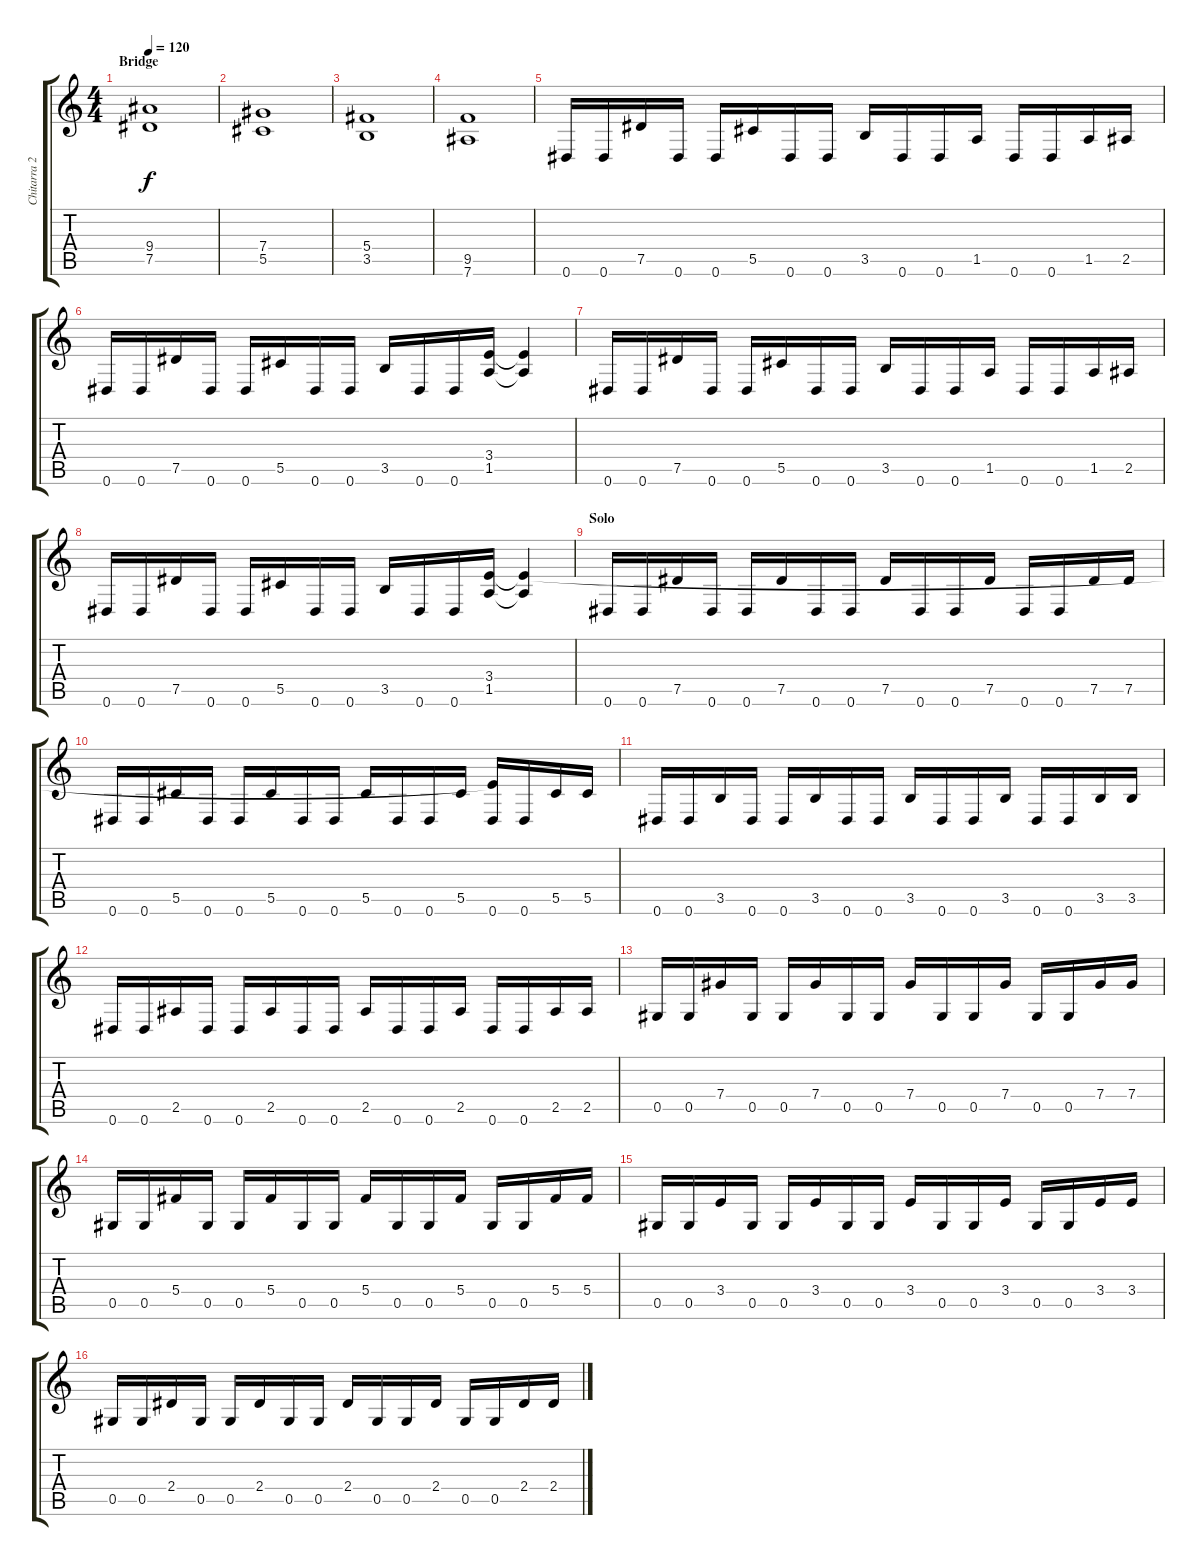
\track ("Chitarra 2 Oct" "Chitarra 2") {instrument overdrivenguitar}
\staff {score tabs}
\tuning (Eb4 Bb3 Gb3 Db3 Ab2 Eb2) {hide}
\ts (4 4)
\section ("" "Bridge")
\tempo 120
\clef g2
\ks c
(9.4 7.5).1{dy f} |
(7.4 5.5).1 |
(5.4 3.5).1 |
(9.5 7.6).1 |
0.6.16 0.6.16 7.5.16 0.6.16 0.6.16 5.5.16 0.6.16 0.6.16 3.5.16 0.6.16 0.6.16 1.5.16 0.6.16 0.6.16 1.5.16 2.5.16 |
0.6.16 0.6.16 7.5.16 0.6.16 0.6.16 5.5.16 0.6.16 0.6.16 3.5.16 0.6.16 0.6.16 (3.4 1.5).16 (3.4{t} 1.5{t}).4 |
0.6.16 0.6.16 7.5.16 0.6.16 0.6.16 5.5.16 0.6.16 0.6.16 3.5.16 0.6.16 0.6.16 1.5.16 0.6.16 0.6.16 1.5.16 2.5.16 |
0.6.16 0.6.16 7.5.16 0.6.16 0.6.16 5.5.16 0.6.16 0.6.16 3.5.16 0.6.16 0.6.16 (3.4 1.5).16 (3.4{t} 1.5{t}).4 |
\section ("" "Solo")
0.6.16 0.6.16 7.5.16 0.6.16 0.6.16 7.5.16 0.6.16 0.6.16 7.5.16 0.6.16 0.6.16 7.5.16 0.6.16 0.6.16 7.5.16 7.5.16 |
0.6.16 0.6.16 5.5.16 0.6.16 0.6.16 5.5.16 0.6.16 0.6.16 5.5.16 0.6.16 0.6.16 5.5.16 (3.4{t} 0.6).16 0.6.16 5.5.16 5.5.16 |
0.6.16 0.6.16 3.5.16 0.6.16 0.6.16 3.5.16 0.6.16 0.6.16 3.5.16 0.6.16 0.6.16 3.5.16 0.6.16 0.6.16 3.5.16 3.5.16 |
0.6.16 0.6.16 2.5.16 0.6.16 0.6.16 2.5.16 0.6.16 0.6.16 2.5.16 0.6.16 0.6.16 2.5.16 0.6.16 0.6.16 2.5.16 2.5.16 |
0.5.16 0.5.16 7.4.16 0.5.16 0.5.16 7.4.16 0.5.16 0.5.16 7.4.16 0.5.16 0.5.16 7.4.16 0.5.16 0.5.16 7.4.16 7.4.16 |
0.5.16 0.5.16 5.4.16 0.5.16 0.5.16 5.4.16 0.5.16 0.5.16 5.4.16 0.5.16 0.5.16 5.4.16 0.5.16 0.5.16 5.4.16 5.4.16 |
0.5.16 0.5.16 3.4.16 0.5.16 0.5.16 3.4.16 0.5.16 0.5.16 3.4.16 0.5.16 0.5.16 3.4.16 0.5.16 0.5.16 3.4.16 3.4.16 |
0.5.16 0.5.16 2.4.16 0.5.16 0.5.16 2.4.16 0.5.16 0.5.16 2.4.16 0.5.16 0.5.16 2.4.16 0.5.16 0.5.16 2.4.16 2.4.16
